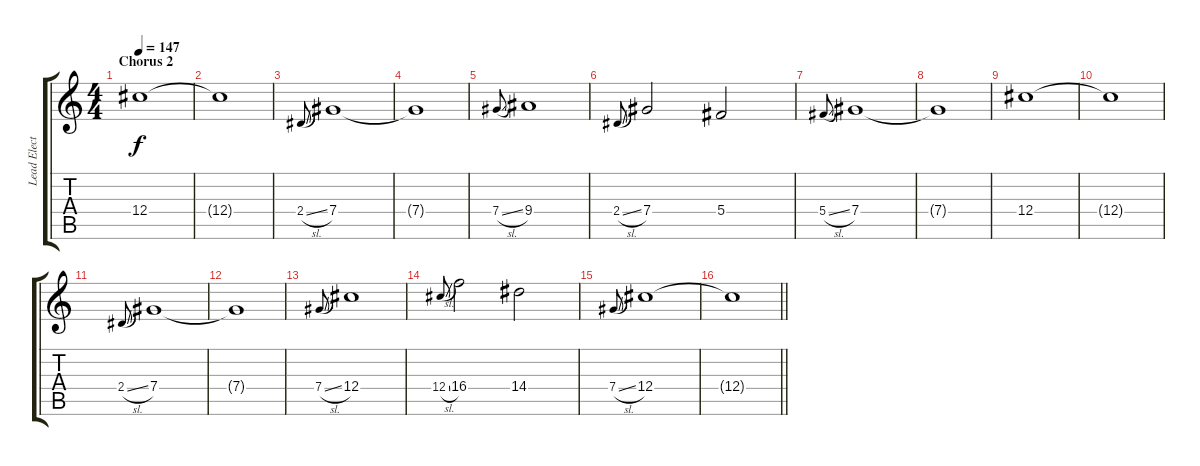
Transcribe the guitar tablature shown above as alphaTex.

\track ("Lead Elect" "Lead Elect") {instrument distortionguitar}
\staff {score tabs}
\tuning (Eb4 Bb3 Gb3 Db3 Ab2 Eb2) {hide}
\ts (4 4)
\section ("" "Chorus 2")
\tempo 147
\clef g2
\ks c
12.4.1{dy f} |
12.4{t}.1 |
2.4{sl}.8{gr onbeat} 7.4.1 |
7.4{t}.1 |
7.4{sl}.8{gr onbeat} 9.4.1 |
2.4{sl}.8{gr onbeat} 7.4.2 5.4.2 |
5.4{sl}.8{gr onbeat} 7.4.1 |
7.4{t}.1 |
12.4.1 |
12.4{t}.1 |
2.4{sl}.8{gr onbeat} 7.4.1 |
7.4{t}.1 |
7.4{sl}.8{gr onbeat} 12.4.1 |
12.4{sl}.8{gr onbeat} 16.4.2 14.4.2 |
7.4{sl}.8{gr onbeat} 12.4.1 |
\barLineRight lightlight
12.4{t}.1
